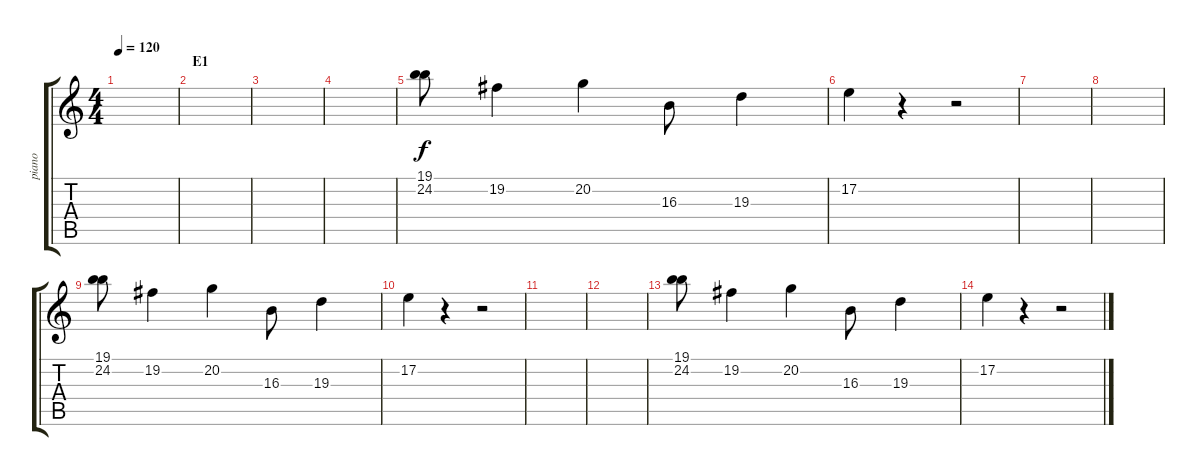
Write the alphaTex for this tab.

\track ("piano" "piano") {instrument brightacousticpiano}
\staff {score tabs}
\tuning (E4 B3 G3 D3 A2 E2) {hide}
\ts (4 4)
\tempo 120
\clef g2
\ks c
|
\section ("" "E1")
|
|
|
(19.1 24.2).8 19.2.4 20.2.4 16.3.8 19.3.4 |
17.2.4 r.4 r.2 |
|
|
(19.1 24.2).8 19.2.4 20.2.4 16.3.8 19.3.4 |
17.2.4 r.4 r.2 |
|
|
(19.1 24.2).8 19.2.4 20.2.4 16.3.8 19.3.4 |
17.2.4 r.4 r.2
